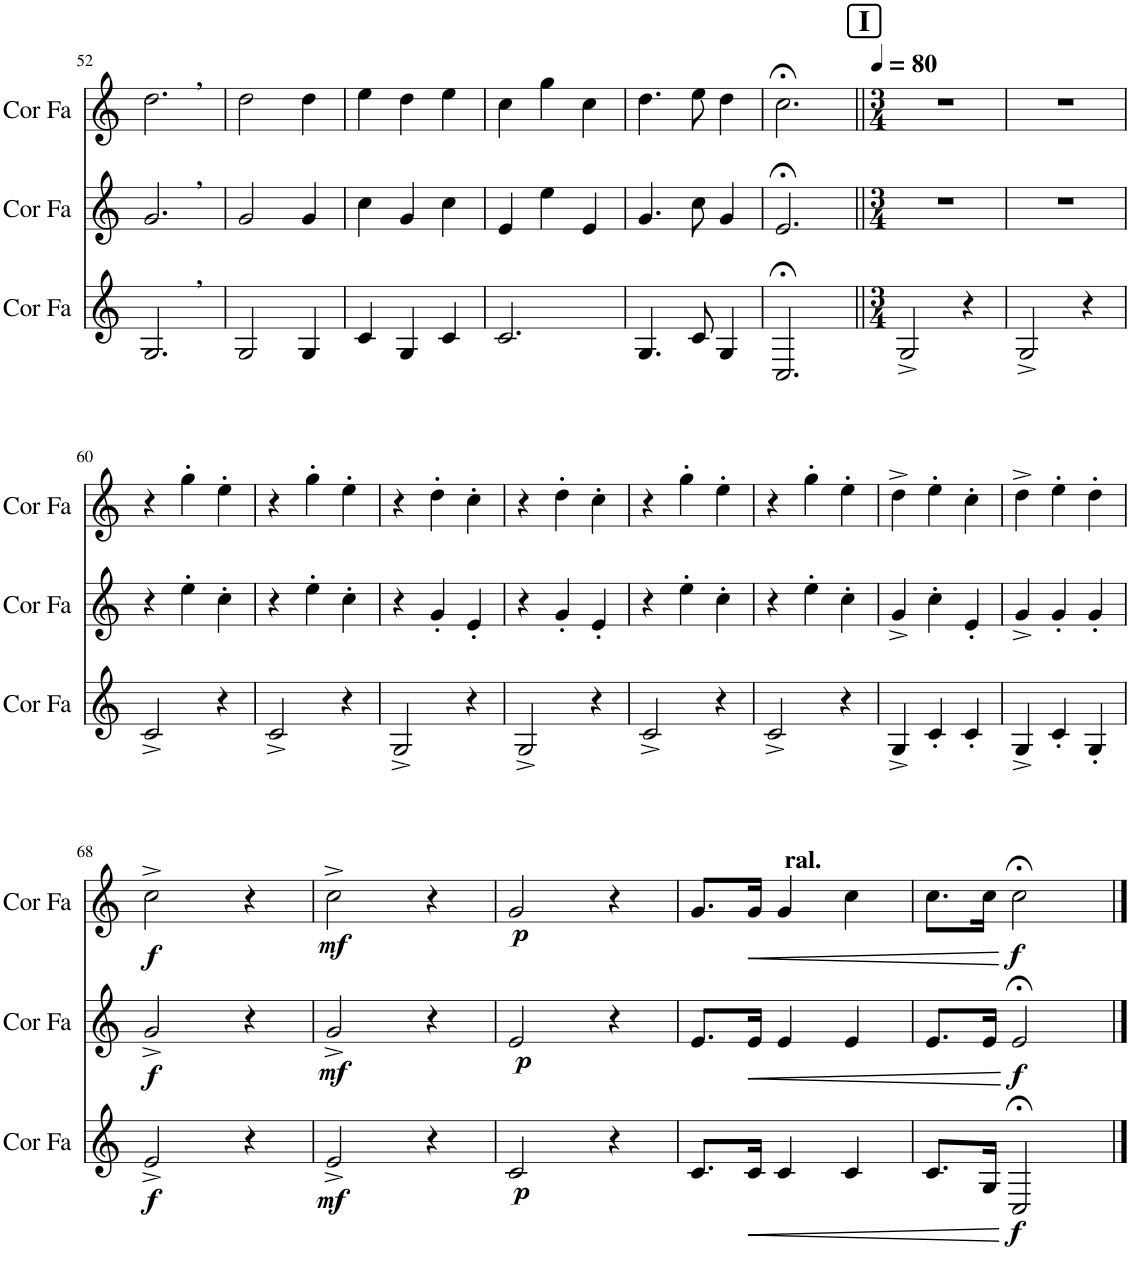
**kern	**dynam	**kern	**dynam	**kern	**dynam
*part3	*part3	*part2	*part2	*part1	*part1
*staff3	*staff3	*staff2	*staff2	*staff1	*staff1
*I"Cor en Fa	*	*I"Cor en Fa	*	*I"Cor en Fa	*
*I'Cor Fa	*	*I'Cor Fa	*	*I'Cor Fa	*
!!LO:PB:g=z
*clefG2	*	*clefG2	*	*clefG2	*
*Trd4c7	*	*Trd4c7	*	*Trd4c7	*
*k[]	*	*k[]	*	*k[]	*
*M3/4	*	*M3/4	*	*M3/4	*
=52	=52	=52	=52	=52	=52
!	!	!	!	!LO:TX:a:B:t=,	!
!	!	!LO:TX:a:B:t=,	!	!	!
!LO:TX:a:B:t=,	!	!	!	!	!
2.G/	.	2.g/	.	2.dd\	.
=53	=53	=53	=53	=53	=53
2G/	.	2g/	.	2dd\	.
4G/	.	4g/	.	4dd\	.
=54	=54	=54	=54	=54	=54
4c/	.	4cc\	.	4ee\	.
4G/	.	4g/	.	4dd\	.
4c/	.	4cc\	.	4ee\	.
=55	=55	=55	=55	=55	=55
2.c/	.	4e/	.	4cc\	.
.	.	4ee\	.	4gg\	.
.	.	4e/	.	4cc\	.
=56	=56	=56	=56	=56	=56
4.G/	.	4.g/	.	4.dd\	.
8c/	.	8cc\	.	8ee\	.
4G/	.	4g/	.	4dd\	.
=57	=57	=57	=57	=57	=57
2.C;</	.	2.e;</	.	2.cc;<\	.
=58||	=58||	=58||	=58||	=58||	=58||
!!LO:REH:place=s1:a:B:cj:fs=14:t=I
*M3/4	*	*M3/4	*	*M3/4	*
*	*	*	*	*MM80	*
2G^/	.	2.r	.	2.r	.
4r	.	.	.	.	.
=59	=59	=59	=59	=59	=59
2G^/	.	2.r	.	2.r	.
4r	.	.	.	.	.
!!LO:LB:g=z
=60	=60	=60	=60	=60	=60
2c^/	.	4r	.	4r	.
.	.	4ee'\	.	4gg'\	.
4r	.	4cc'\	.	4ee'\	.
=61	=61	=61	=61	=61	=61
2c^/	.	4r	.	4r	.
.	.	4ee'\	.	4gg'\	.
4r	.	4cc'\	.	4ee'\	.
=62	=62	=62	=62	=62	=62
2G^/	.	4r	.	4r	.
.	.	4g'/	.	4dd'\	.
4r	.	4e'/	.	4cc'\	.
=63	=63	=63	=63	=63	=63
2G^/	.	4r	.	4r	.
.	.	4g'/	.	4dd'\	.
4r	.	4e'/	.	4cc'\	.
=64	=64	=64	=64	=64	=64
2c^/	.	4r	.	4r	.
.	.	4ee'\	.	4gg'\	.
4r	.	4cc'\	.	4ee'\	.
=65	=65	=65	=65	=65	=65
2c^/	.	4r	.	4r	.
.	.	4ee'\	.	4gg'\	.
4r	.	4cc'\	.	4ee'\	.
=66	=66	=66	=66	=66	=66
4G^/	.	4g^/	.	4dd^\	.
4c'/	.	4cc'\	.	4ee'\	.
4c'/	.	4e'/	.	4cc'\	.
=67	=67	=67	=67	=67	=67
4G^/	.	4g^/	.	4dd^\	.
4c'/	.	4g'/	.	4ee'\	.
4G'/	.	4g'/	.	4dd'\	.
!!LO:LB:g=z
=68	=68	=68	=68	=68	=68
!	!LO:DY:b	!	!LO:DY:b	!	!LO:DY:b
2e^/	f	2g^/	f	2cc^\	f
4r	.	4r	.	4r	.
=69	=69	=69	=69	=69	=69
!	!LO:DY:b	!	!LO:DY:b	!	!LO:DY:b
2e^/	mf	2g^/	mf	2cc^\	mf
4r	.	4r	.	4r	.
=70	=70	=70	=70	=70	=70
!	!LO:DY:b	!	!LO:DY:b	!	!LO:DY:b
2c/	p	2e/	p	2g/	p
4r	.	4r	.	4r	.
=71	=71	=71	=71	=71	=71
8.c/L	.	8.e/L	.	8.g/L	.
!	!LO:HP:b	!	!LO:HP:b	!	!LO:HP:b
16c/Jk	<	16e/Jk	<	16g/Jk	<
!	!	!	!	!LO:TX:a:B:t=ral.	!
4c/	.	4e/	.	4g/	.
4c/	.	4e/	.	4cc\	.
=72	=72	=72	=72	=72	=72
8.c/L	.	8.e/L	.	8.cc\L	.
16G/Jk	.	16e/Jk	.	16cc\Jk	.
!	!LO:DY:n=1:b	!	!LO:DY:n=1:b	!	!LO:DY:n=1:b
2C;</	[ f	2e;</	[ f	2cc;<\	[ f
==	==	==	==	==	==
*-	*-	*-	*-	*-	*-
